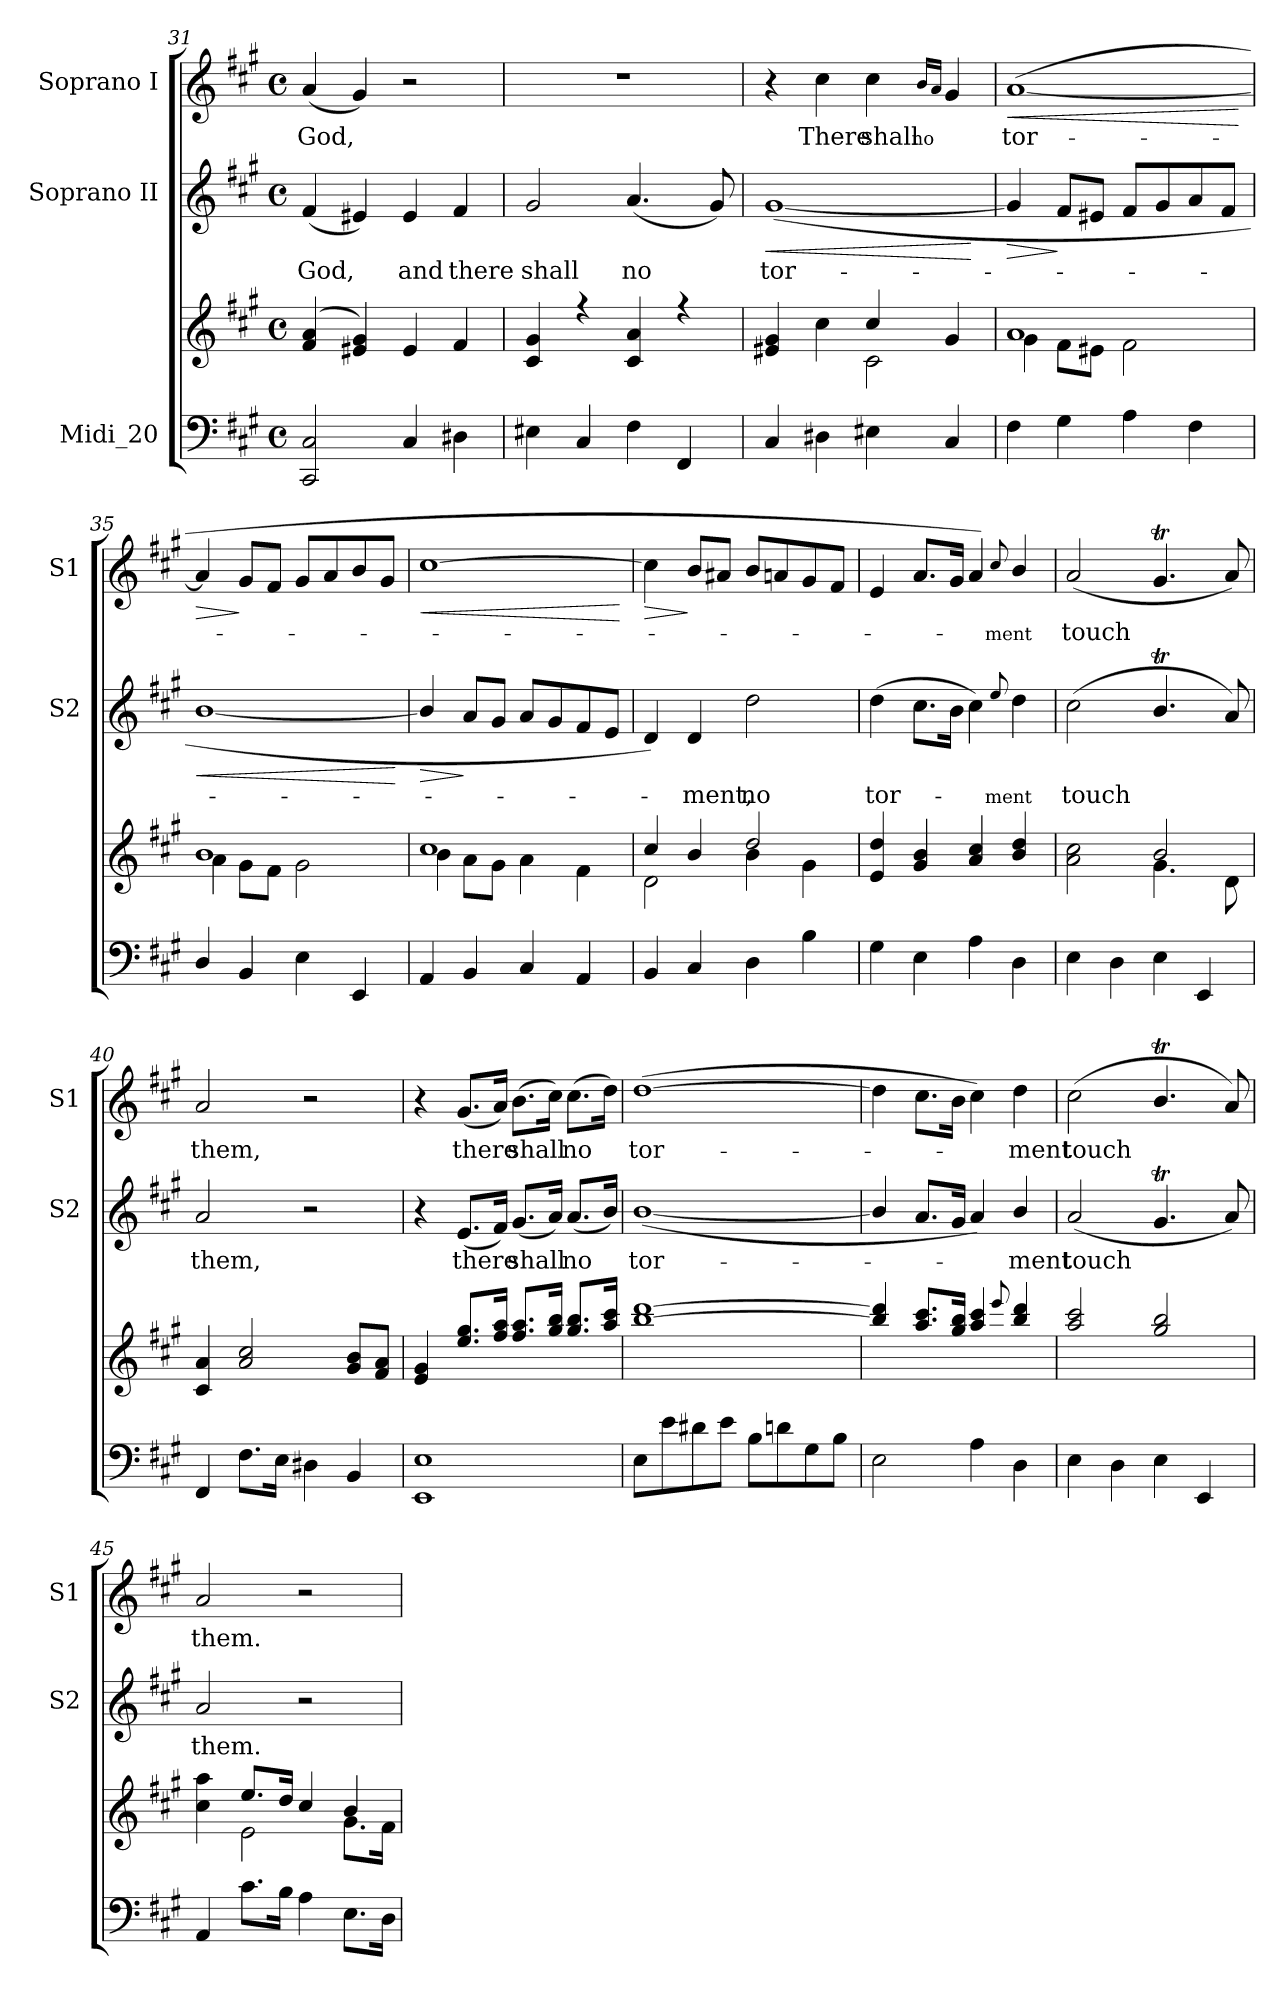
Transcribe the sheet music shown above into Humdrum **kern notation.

**kern	**kern	**kern	**text	**dynam	**kern	**text	**dynam
*part3	*part3	*part2	*part2	*part2	*part1	*part1	*part1
*staff4	*staff3	*staff2	*staff2	*staff2	*staff1	*staff1	*staff1
*I"Midi_20	*	*I"Soprano II	*	*	*I"Soprano I	*	*
*	*	*I'S2	*	*	*I'S1	*	*
*clefF4	*clefG2	*clefG2	*	*	*clefG2	*	*
*k[f#c#g#]	*k[f#c#g#]	*k[f#c#g#]	*	*	*k[f#c#g#]	*	*
*A:	*A:	*A:	*	*	*A:	*	*
*M4/4	*M4/4	*M4/4	*	*	*M4/4	*	*
*met(c)	*met(c)	*met(c)	*	*	*met(c)	*	*
=31	=31	=31	=31	=31	=31	=31	=31
*	*^	*	*	*	*	*	*
!	!	!	!	!LO:LY:b	!	!	!LO:LY:b	!
2CC# 2C#	(<4f# 4a	1ryy	(<4f#	God,	.	(<4a	God,	.
.	4e#X 4g#)	.	4e#X)	.	.	4g#)	.	.
!	!	!	!	!LO:LY:b	!	!	!	!
4C#	4e#	.	4e#	and	.	2r	.	.
!	!	!	!	!LO:LY:b	!	!	!	!
4D#X	4f#	.	4f#	there	.	.	.	.
=32	=32	=32	=32	=32	=32	=32	=32	=32
!	!	!	!	!LO:LY:b	!	!	!	!
4E#X	4c# 4g#	1ryy	2g#	shall	.	1r	.	.
4C#	4r	.	.	.	.	.	.	.
!	!	!	!	!LO:LY:b	!	!	!	!
4F#	4c# 4a	.	(<4.a	no	.	.	.	.
4FF#	4r	.	.	.	.	.	.	.
.	.	.	8g#)	.	.	.	.	.
!!LO:LB:g=z
=33	=33	=33	=33	=33	=33	=33	=33	=33
!	!	!	!	!LO:LY:b	!LO:HP:b	!	!	!
4C#	4e#X 4g#	2ryy	(<[1g#	tor-	<	4r	.	.
!	!	!	!	!	!	!	!LO:LY:b	!
4D#X	4cc#	.	.	.	.	4cc#	There	.
!	!	!	!	!	!	!	!LO:LY:b	!
4E#X	4cc#/	2c#\	.	.	.	4cc#	shall	.
!	!	!	!	!	!	!	!LO:LY:b	!
.	.	.	.	.	.	16qqbLL	no	.
.	.	.	.	.	.	16qqaJJ	.	.
4C#	4g#	.	.	.	.	4g#	.	.
*	*v	*v	*	*	*	*	*	*
.	.	.	.	[	.	.	.
=34	=34	=34	=34	=34	=34	=34	=34
*	*^	*	*	*	*	*	*
!	!	!	!	!	!LO:HP:b	!	!LO:LY:b	!LO:HP:b
4F#	1a	4g#\	4g#]	.	>	(<[1a	tor-	<
4G#	.	8f#\L	8f#L	.	]	.	.	.
.	.	8e#X\J	8e#XJ	.	.	.	.	.
4A	.	2f#\	8f#L	.	.	.	.	.
.	.	.	8g#	.	.	.	.	.
4F#	.	.	8a	.	.	.	.	.
.	.	.	8f#J	.	.	.	.	.
*	*v	*v	*	*	*	*	*	*
.	.	.	.	.	.	.	[
=35	=35	=35	=35	=35	=35	=35	=35
*	*^	*	*	*	*	*	*
!	!	!	!	!	!LO:HP:b	!	!	!LO:HP:b
4D/	1b	4a\	[1b/	.	<	4a]	.	>
4BB	.	8g#\L	.	.	.	8g#L	.	]
.	.	8f#\J	.	.	.	8f#J	.	.
4E	.	2g#\	.	.	.	8g#L	.	.
.	.	.	.	.	.	8a	.	.
4EE	.	.	.	.	.	8b	.	.
.	.	.	.	.	.	8g#J	.	.
*	*v	*v	*	*	*	*	*	*
.	.	.	.	[	.	.	.
=36	=36	=36	=36	=36	=36	=36	=36
*	*^	*	*	*	*	*	*
!	!	!	!	!	!LO:HP:b	!	!	!LO:HP:b
4AA	1cc#	4b\	4b/]	.	>	[1cc#	.	<
4BB	.	8a\L	8aL	.	]	.	.	.
.	.	8g#\J	8g#J	.	.	.	.	.
4C#	.	4a\	8aL	.	.	.	.	.
.	.	.	8g#	.	.	.	.	.
4AA	.	4f#\	8f#	.	.	.	.	.
.	.	.	8eJ	.	.	.	.	.
*	*v	*v	*	*	*	*	*	*
.	.	.	.	.	.	.	[
=37	=37	=37	=37	=37	=37	=37	=37
*	*^	*	*	*	*	*	*
!	!	!	!	!	!	!	!	!LO:HP:b
4BB	4cc#/	2d\	4d)	.	.	4cc#]	.	>
!	!	!	!	!LO:LY:b	!	!	!	!
4C#	4b/	.	4d	ment,	.	8bL	.	]
.	.	.	.	.	.	8a#XJ	.	.
!	!	!	!	!LO:LY:b	!	!	!	!
4D	2dd/	4b\	2dd	no	.	8bL	.	.
.	.	.	.	.	.	8an	.	.
4B	.	4g#\	.	.	.	8g#	.	.
.	.	.	.	.	.	8f#J	.	.
=38	=38	=38	=38	=38	=38	=38	=38	=38
!	!	!	!	!LO:LY:b	!	!	!	!
4G#	4e 4dd	1ryy	(>4dd	tor-	.	4e	.	.
4E	4g# 4b	.	8.cc#L	.	.	8.aL	.	.
.	.	.	16bJ	.	.	16g#J	.	.
4A	4a 4cc#	.	4cc#)	.	.	4a)	.	.
!	!	!	!	!LO:LY:b	!	!	!LO:LY:b	!
.	.	.	8qqee/L	-ment	.	8qqcc#/L	ment	.
4D	4b 4dd	.	4dd	.	.	4b/	.	.
!!LO:LB:g=z
=39	=39	=39	=39	=39	=39	=39	=39	=39
!	!	!	!	!LO:LY:b	!	!	!LO:LY:b	!
4E	2a 2cc#	2ryy	(<2cc#	touch	.	(<2a	touch	.
4D	.	.	.	.	.	.	.	.
4E	2b/	4.g#\	4.bT/	.	.	4.g#t	.	.
4EE	.	.	.	.	.	.	.	.
.	.	8d\	8a)	.	.	8a)	.	.
=40	=40	=40	=40	=40	=40	=40	=40	=40
!	!	!	!	!LO:LY:b	!	!	!LO:LY:b	!
4FF#	4c# 4a	1ryy	2a	them,	.	2a	them,	.
8.F#L	2a 2cc#	.	.	.	.	.	.	.
16EJ	.	.	.	.	.	.	.	.
4D#X	.	.	2r	.	.	2r	.	.
4BB	8g# 8bL	.	.	.	.	.	.	.
.	8f# 8aJ	.	.	.	.	.	.	.
=41	=41	=41	=41	=41	=41	=41	=41	=41
1EE 1E	4e 4g#	1ryy	4r	.	.	4r	.	.
!	!	!	!	!LO:LY:b	!	!	!LO:LY:b	!
.	8.ee 8.gg#L	.	(<8.eL	there	.	(<8.g#L	there	.
.	16ff# 16aaJ	.	16f#J)	.	.	16aJ)	.	.
!	!	!	!	!LO:LY:b	!	!	!LO:LY:b	!
.	8.ff# 8.aaL	.	(<8.g#L	shall	.	(>8.bL	shall	.
.	16gg# 16bbJ	.	16aJ)	.	.	16cc#J)	.	.
!	!	!	!	!LO:LY:b	!	!	!LO:LY:b	!
.	8.gg# 8.bbL	.	(<8.aL	no	.	(>8.cc#L	no	.
.	16aa 16ccc#J	.	16bJ)	.	.	16ddJ)	.	.
=42	=42	=42	=42	=42	=42	=42	=42	=42
!	!	!	!	!LO:LY:b	!	!	!LO:LY:b	!
8EL	[1bb [1ddd	1ryy	(<[1b/	tor-	.	(>[1dd	tor-	.
8e	.	.	.	.	.	.	.	.
8d#X	.	.	.	.	.	.	.	.
8eJ	.	.	.	.	.	.	.	.
8BL	.	.	.	.	.	.	.	.
8dn	.	.	.	.	.	.	.	.
8G#	.	.	.	.	.	.	.	.
8BJ	.	.	.	.	.	.	.	.
=43	=43	=43	=43	=43	=43	=43	=43	=43
2E	4bb] 4ddd]	1ryy	4b/]	.	.	4dd]	.	.
.	8.aa 8.ccc#L	.	8.aL	.	.	8.cc#L	.	.
.	16gg# 16bbJ	.	16g#J	.	.	16bJ	.	.
4A	4aa 4ccc#	.	4a)	.	.	4cc#)	.	.
.	8qqeee/	.	.	.	.	.	.	.
!	!	!	!	!LO:LY:b	!	!	!LO:LY:b	!
4D	4bb 4ddd	.	4b/	ment	.	4dd	ment	.
=44	=44	=44	=44	=44	=44	=44	=44	=44
!	!	!	!	!LO:LY:b	!	!	!LO:LY:b	!
4E	2aa 2ccc#	1ryy	(<2a	touch	.	(<2cc#	touch	.
4D	.	.	.	.	.	.	.	.
4E	2gg# 2bb	.	4.g#t	.	.	4.bT/	.	.
4EE	.	.	.	.	.	.	.	.
.	.	.	8a)	.	.	8a)	.	.
!!LO:LB:g=z
=45	=45	=45	=45	=45	=45	=45	=45	=45
!	!	!	!	!LO:LY:b	!	!	!LO:LY:b	!
4AA	4cc# 4aa	4ryy	2a	them.	.	2a	them.	.
8.c#L	8.ee/L	2e\	.	.	.	.	.	.
16BJ	16dd/J	.	.	.	.	.	.	.
4A	4cc#/	.	2r	.	.	2r	.	.
8.EL	4b/	8.g#\L	.	.	.	.	.	.
16DJ	.	16f#\J	.	.	.	.	.	.
*	*v	*v	*	*	*	*	*	*
=	=	=	=	=	=	=	=
*-	*-	*-	*-	*-	*-	*-	*-
